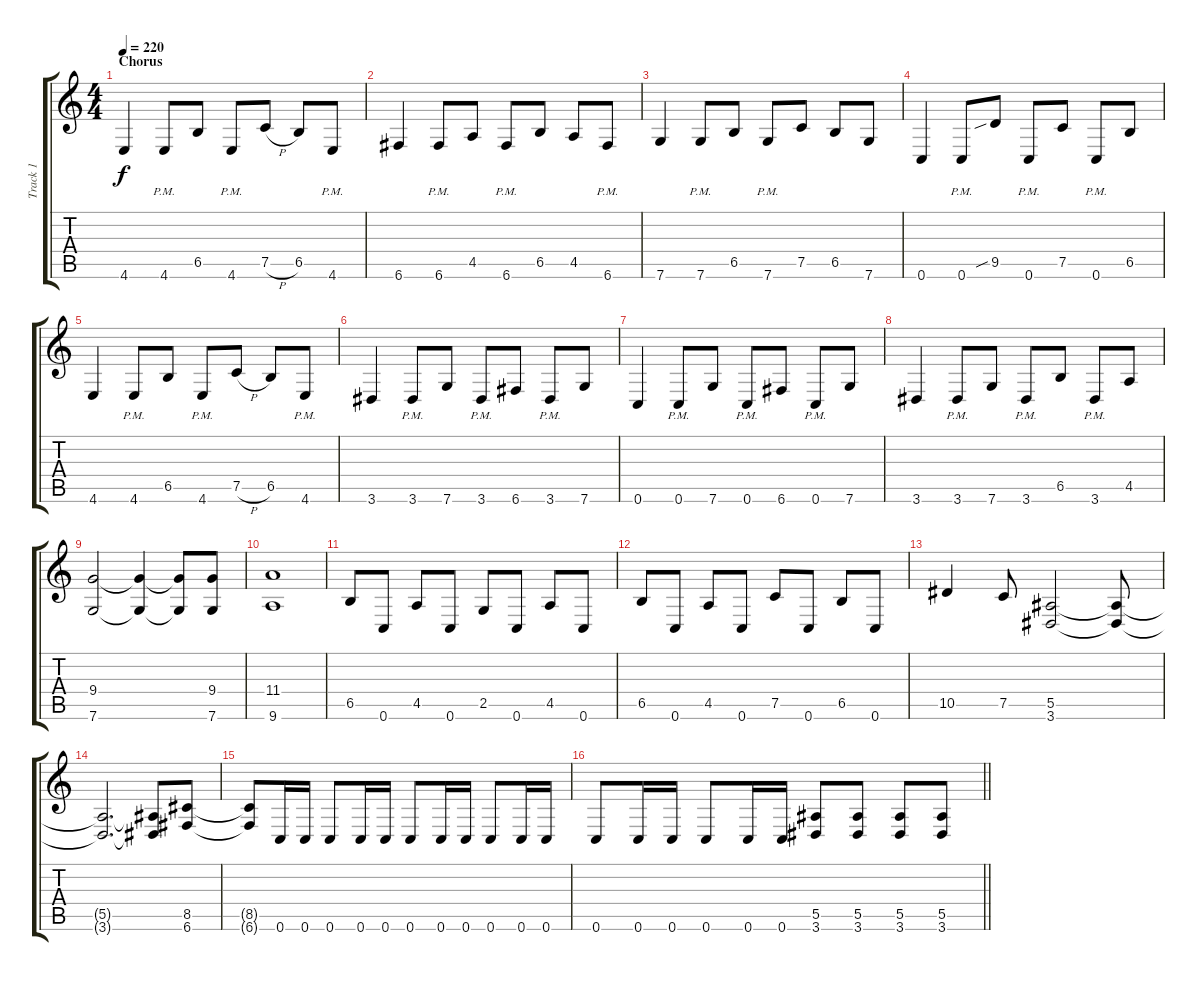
\track ("Track 1" "Track 1") {instrument distortionguitar}
\staff {score tabs}
\tuning (C4 G3 Eb3 Bb2 F2 C2) {hide}
\ts (4 4)
\section ("" "Chorus")
\tempo 220
\clef g2
\ks c
4.6.4{dy f} 4.6{pm}.8 6.5.8 4.6{pm}.8 7.5{h}.8 6.5.8 4.6{pm}.8 |
6.6.4 6.6{pm}.8 4.5.8 6.6{pm}.8 6.5.8 4.5.8 6.6{pm}.8 |
7.6.4 7.6{pm}.8 6.5.8 7.6{pm}.8 7.5.8 6.5.8 7.6.8 |
0.6.4 0.6{pm}.8 9.5{sib}.8 0.6{pm}.8 7.5.8 0.6{pm}.8 6.5.8 |
4.6.4 4.6{pm}.8 6.5.8 4.6{pm}.8 7.5{h}.8 6.5.8 4.6{pm}.8 |
3.6.4 3.6{pm}.8 7.6.8 3.6{pm}.8 6.6.8 3.6{pm}.8 7.6.8 |
0.6.4 0.6{pm}.8 7.6.8 0.6{pm}.8 6.6.8 0.6{pm}.8 7.6.8 |
3.6.4 3.6{pm}.8 7.6.8 3.6{pm}.8 6.5.8 3.6{pm}.8 4.5.8 |
(9.4 7.6).2 (9.4{t} 7.6{t}).4 (9.4{t} 7.6{t}).8 (9.4 7.6).8 |
(11.4 9.6).1 |
6.5.8 0.6.8 4.5.8 0.6.8 2.5.8 0.6.8 4.5.8 0.6.8 |
6.5.8 0.6.8 4.5.8 0.6.8 7.5.8 0.6.8 6.5.8 0.6.8 |
10.5.4 7.5.8 (5.5 3.6).2 (5.5{t} 3.6{t}).8 |
(5.5{t} 3.6{t}).2{d} (5.5{t} 3.6{t}).8 (8.5 6.6).8 |
(8.5{t} 6.6{t}).8 0.6.16 0.6.16 0.6.8 0.6.16 0.6.16 0.6.8 0.6.16 0.6.16 0.6.8 0.6.16 0.6.16 |
\barLineRight lightlight
0.6.8 0.6.16 0.6.16 0.6.8 0.6.16 0.6.16 (5.5 3.6).8 (5.5 3.6).8 (5.5 3.6).8 (5.5 3.6).8
